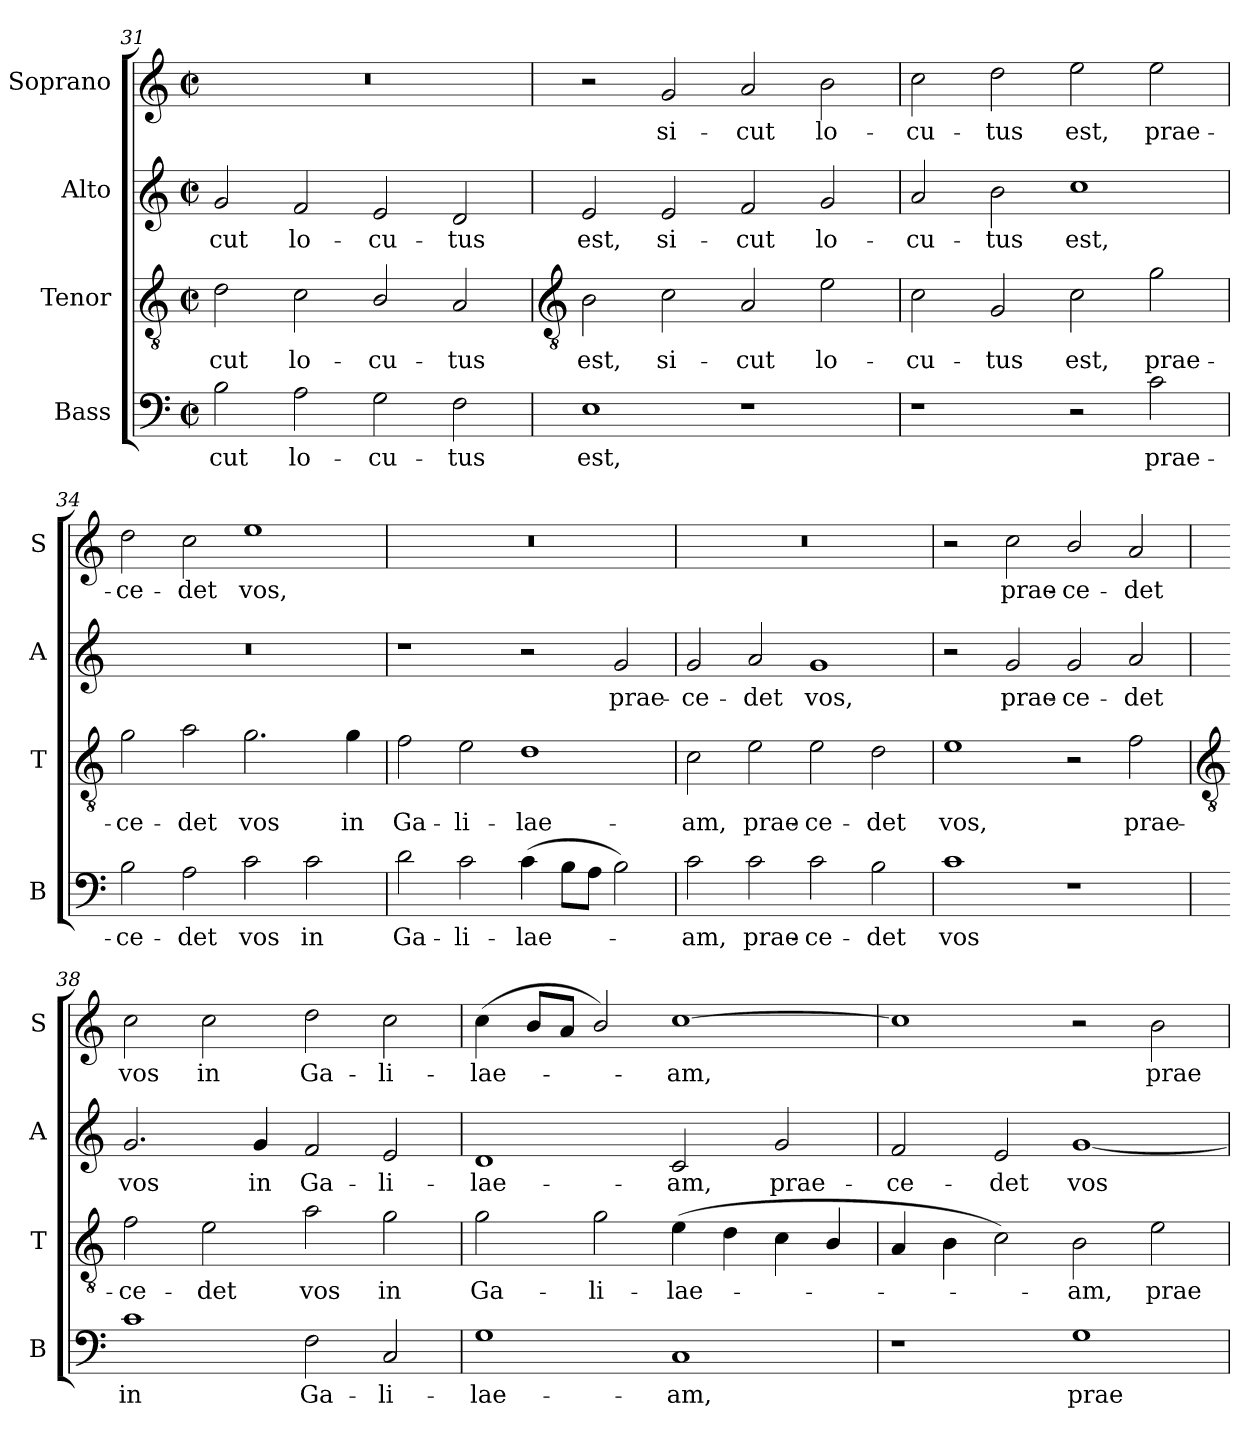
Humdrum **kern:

**kern	**text	**kern	**text	**kern	**text	**kern	**text
*part4	*part4	*part3	*part3	*part2	*part2	*part1	*part1
*staff4	*staff4	*staff3	*staff3	*staff2	*staff2	*staff1	*staff1
*I"Bass	*	*I"Tenor	*	*I"Alto	*	*I"Soprano	*
*I'B	*	*I'T	*	*I'A	*	*I'S	*
*clefF4	*	*clefGv2	*	*clefG2	*	*clefG2	*
*k[]	*	*k[]	*	*k[]	*	*k[]	*
*C:	*	*C:	*	*C:	*	*C:	*
*M4/2	*	*M4/2	*	*M4/2	*	*M4/2	*
*met(c|)	*	*met(c|)	*	*met(c|)	*	*met(c|)	*
=31	=31	=31	=31	=31	=31	=31	=31
!	!LO:LY:b	!	!LO:LY:b	!	!LO:LY:b	!	!
2B	-cut	2d	-cut	2g	-cut	0r	.
!	!LO:LY:b	!	!LO:LY:b	!	!LO:LY:b	!	!
2A	lo-	2c	lo-	2f	lo-	.	.
!	!LO:LY:b	!	!LO:LY:b	!	!LO:LY:b	!	!
2G	-cu-	2B/	-cu-	2e	-cu-	.	.
!	!LO:LY:b	!	!LO:LY:b	!	!LO:LY:b	!	!
2F	-tus	2A	-tus	2d	-tus	.	.
!!LO:LB:g=z
=32	=32	=32	=32	=32	=32	=32	=32
*	*	*clefGv2	*	*	*	*	*
!	!LO:LY:b	!	!LO:LY:b	!	!LO:LY:b	!	!
1E	est,	2B	est,	2e	est,	2r	.
!	!	!	!LO:LY:b	!	!LO:LY:b	!	!LO:LY:b
.	.	2c	si-	2e	si-	2g	si-
!	!	!	!LO:LY:b	!	!LO:LY:b	!	!LO:LY:b
1r	.	2A	-cut	2f	-cut	2a	-cut
!	!	!	!LO:LY:b	!	!LO:LY:b	!	!LO:LY:b
.	.	2e	lo-	2g	lo-	2b	lo-
=33	=33	=33	=33	=33	=33	=33	=33
!	!	!	!LO:LY:b	!	!LO:LY:b	!	!LO:LY:b
1r	.	2c	-cu-	2a	-cu-	2cc	-cu-
!	!	!	!LO:LY:b	!	!LO:LY:b	!	!LO:LY:b
.	.	2G	-tus	2b	-tus	2dd	-tus
!	!	!	!LO:LY:b	!	!LO:LY:b	!	!LO:LY:b
2r	.	2c	est,	1cc	est,	2ee	est,
!	!LO:LY:b	!	!LO:LY:b	!	!	!	!LO:LY:b
2c	prae-	2g	prae-	.	.	2ee	prae-
=34	=34	=34	=34	=34	=34	=34	=34
!	!LO:LY:b	!	!LO:LY:b	!	!	!	!LO:LY:b
2B	-ce-	2g	-ce-	0r	.	2dd	-ce-
!	!LO:LY:b	!	!LO:LY:b	!	!	!	!LO:LY:b
2A	-det	2a	-det	.	.	2cc	-det
!	!LO:LY:b	!	!LO:LY:b	!	!	!	!LO:LY:b
2c	vos	2.g	vos	.	.	1ee	vos,
!	!LO:LY:b	!	!	!	!	!	!
2c	in	.	.	.	.	.	.
!	!	!	!LO:LY:b	!	!	!	!
.	.	4g	in	.	.	.	.
=35	=35	=35	=35	=35	=35	=35	=35
!	!LO:LY:b	!	!LO:LY:b	!	!	!	!
2d	Ga-	2f	Ga-	1r	.	0r	.
!	!LO:LY:b	!	!LO:LY:b	!	!	!	!
2c	-li-	2e	-li-	.	.	.	.
!	!LO:LY:b	!	!LO:LY:b	!	!	!	!
(>4c	-lae-	1d	-lae-	2r	.	.	.
8BL	.	.	.	.	.	.	.
8AJ	.	.	.	.	.	.	.
!	!	!	!	!	!LO:LY:b	!	!
2B)	.	.	.	2g	prae-	.	.
=36	=36	=36	=36	=36	=36	=36	=36
!	!LO:LY:b	!	!LO:LY:b	!	!LO:LY:b	!	!
2c	am,	2c	-am,	2g	-ce-	0r	.
!	!LO:LY:b	!	!LO:LY:b	!	!LO:LY:b	!	!
2c	prae-	2e	prae-	2a	-det	.	.
!	!LO:LY:b	!	!LO:LY:b	!	!LO:LY:b	!	!
2c	-ce-	2e	-ce-	1g	vos,	.	.
!	!LO:LY:b	!	!LO:LY:b	!	!	!	!
2B	-det	2d	-det	.	.	.	.
=37	=37	=37	=37	=37	=37	=37	=37
!	!LO:LY:b	!	!LO:LY:b	!	!	!	!
1c	vos	1e	vos,	2r	.	2r	.
!	!	!	!	!	!LO:LY:b	!	!LO:LY:b
.	.	.	.	2g	prae-	2cc	prae-
!	!	!	!	!	!LO:LY:b	!	!LO:LY:b
1r	.	2r	.	2g	-ce-	2b/	-ce-
!	!	!	!LO:LY:b	!	!LO:LY:b	!	!LO:LY:b
.	.	2f	prae-	2a	-det	2a	-det
!!LO:LB:g=z
=38	=38	=38	=38	=38	=38	=38	=38
*	*	*clefGv2	*	*	*	*	*
!	!LO:LY:b	!	!LO:LY:b	!	!LO:LY:b	!	!LO:LY:b
1c	in	2f	-ce-	2.g	vos	2cc	vos
!	!	!	!LO:LY:b	!	!	!	!LO:LY:b
.	.	2e	-det	.	.	2cc	in
!	!	!	!	!	!LO:LY:b	!	!
.	.	.	.	4g	in	.	.
!	!LO:LY:b	!	!LO:LY:b	!	!LO:LY:b	!	!LO:LY:b
2F	Ga-	2a	vos	2f	Ga-	2dd	Ga-
!	!LO:LY:b	!	!LO:LY:b	!	!LO:LY:b	!	!LO:LY:b
2C	-li-	2g	in	2e	-li-	2cc	-li-
=39	=39	=39	=39	=39	=39	=39	=39
!	!LO:LY:b	!	!LO:LY:b	!	!LO:LY:b	!	!LO:LY:b
1G	-lae-	2g	Ga-	1d	-lae-	(<4cc	-lae-
.	.	.	.	.	.	8bL	.
.	.	.	.	.	.	8aJ	.
!	!	!	!LO:LY:b	!	!	!	!
.	.	2g	-li-	.	.	2b/)	.
!	!LO:LY:b	!	!LO:LY:b	!	!LO:LY:b	!	!LO:LY:b
1C	-am,	(>4e	-lae-	2c	-am,	[1cc	am,
.	.	4d	.	.	.	.	.
!	!	!	!	!	!LO:LY:b	!	!
.	.	4c	.	2g	prae-	.	.
.	.	4B/	.	.	.	.	.
=40	=40	=40	=40	=40	=40	=40	=40
!	!	!	!	!	!LO:LY:b	!	!
1r	.	4A	.	2f	-ce-	1cc]	.
.	.	4B	.	.	.	.	.
!	!	!	!	!	!LO:LY:b	!	!
.	.	2c)	.	2e	-det	.	.
!	!LO:LY:b	!	!LO:LY:b	!	!LO:LY:b	!	!
1G	prae-	2B	am,	[1g	vos	2r	.
!	!	!	!LO:LY:b	!	!	!	!LO:LY:b
.	.	2e	prae-	.	.	2b	prae-
=	=	=	=	=	=	=	=
*-	*-	*-	*-	*-	*-	*-	*-
